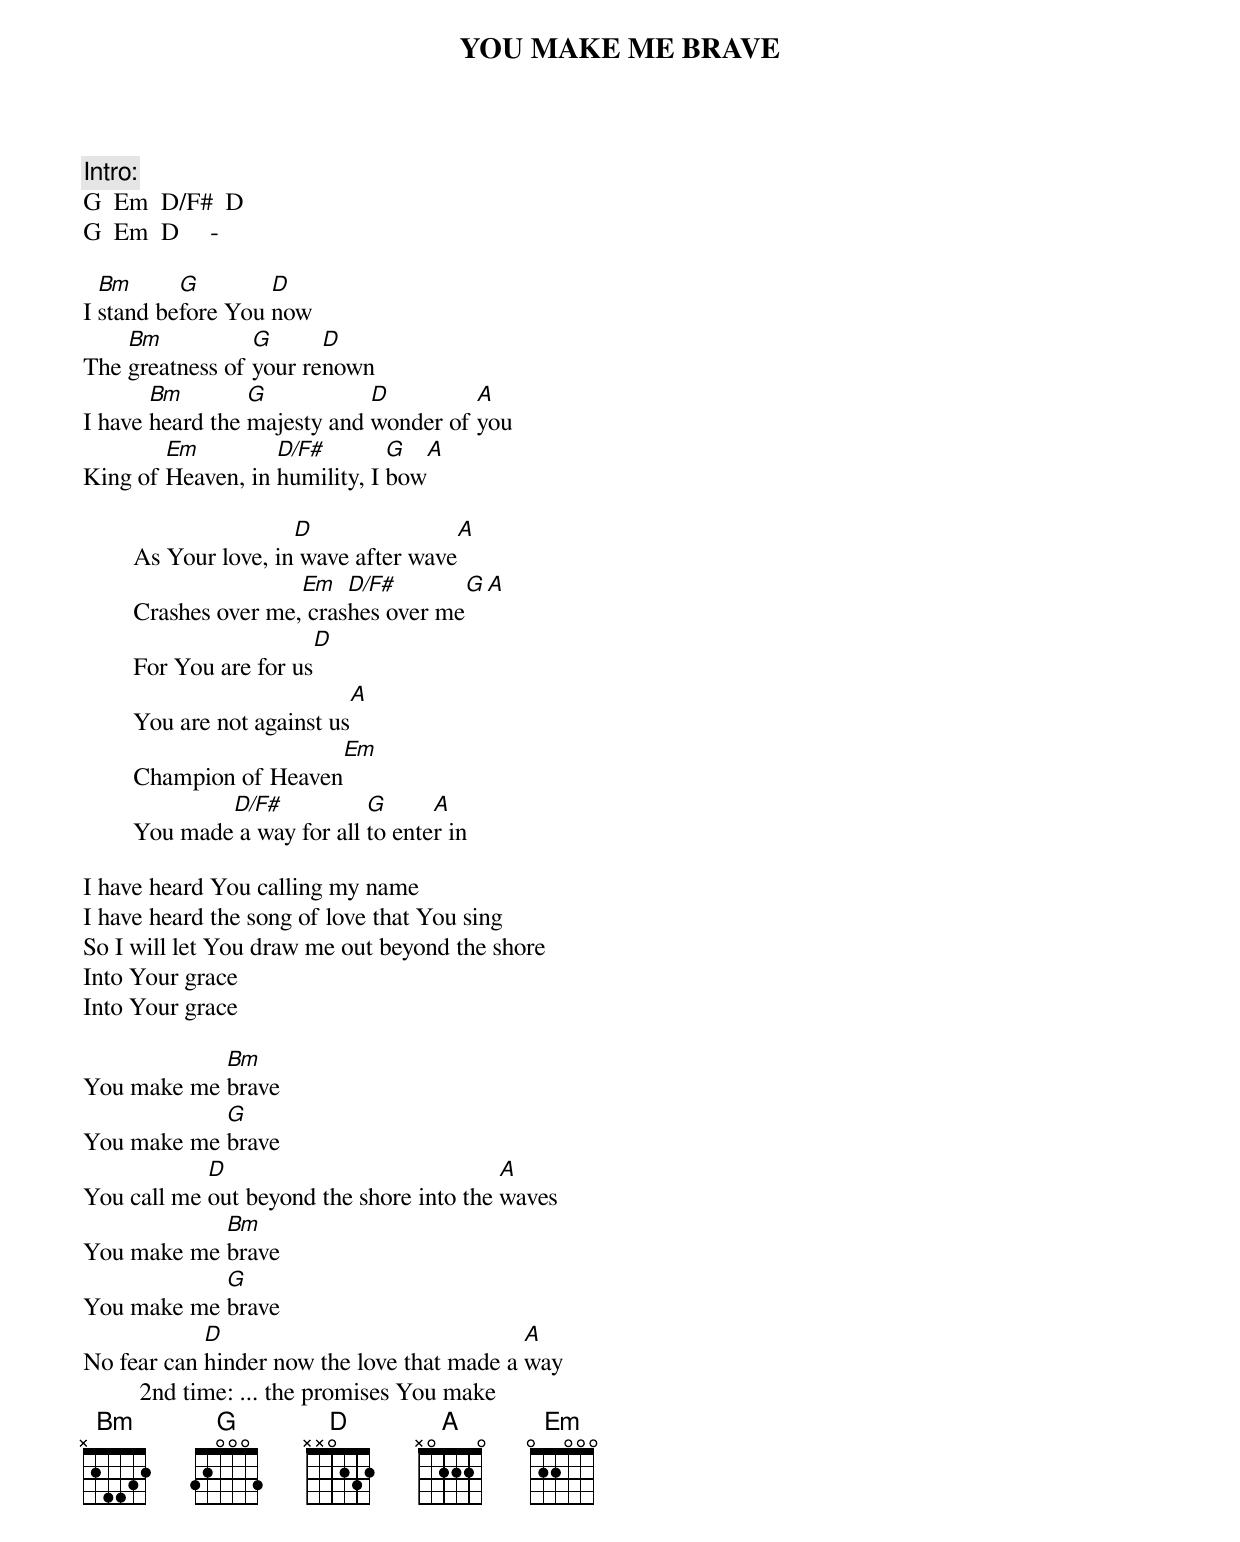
YOU MAKE ME BRAVE

Intro:
G  Em  D/F#  D
G  Em  D     -

  Bm      G        D
I stand before You now
    Bm           G      D
The greatness of your renown
       Bm        G           D         A
I have heard the majesty and wonder of you
        Em         D/F#        G   A
King of Heaven, in humility, I bow

			D                   A
	As Your love, in wave after wave
			Em   D/F#        G    A
	Crashes over me, crashes over me
				D
	For You are for us
				 A
	You are not against us
				Em
	Champion of Heaven
		D/F#           G      A
	You made a way for all to enter in

I have heard You calling my name
I have heard the song of love that You sing
So I will let You draw me out beyond the shore
Into Your grace
Into Your grace

            Bm
You make me brave
            G
You make me brave
            D                             A
You call me out beyond the shore into the waves
            Bm
You make me brave
            G
You make me brave
            D                               A
No fear can hinder now the love that made a way
         2nd time: ... the promises You make
